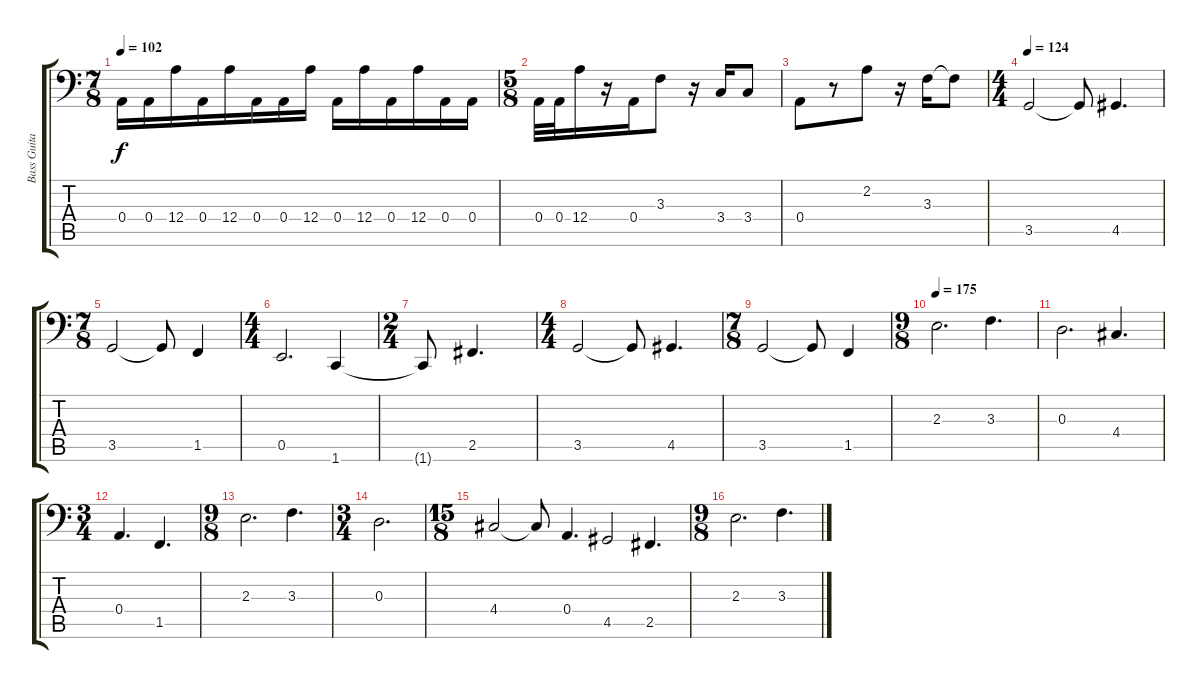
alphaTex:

\track ("Bass Guitar - John Myung" "Bass Guita") {instrument distortionguitar}
\staff {score tabs}
\tuning (C3 G2 D2 A1 E1 B0) {hide}
\ts (7 8)
\tempo 102
\clef f4
\ks c
0.4.16{dy f} 0.4.16 12.4.16 0.4.16 12.4.16 0.4.16 0.4.16 12.4.16 0.4.16 12.4.16 0.4.16 12.4.16 0.4.16 0.4.16 |
\ts (5 8)
0.4.32 0.4.32 12.4.16 r.16 0.4.16 3.3.8 r.16 3.4.16 3.4.8 |
0.4.8 r.8 2.2.8 r.16 3.3.16 3.3{t}.8 |
\ts (4 4)
\tempo 124
3.5.2 3.5{t}.8 4.5.4{d} |
\ts (7 8)
3.5.2 3.5{t}.8 1.5.4 |
\ts (4 4)
0.5.2{d} 1.6.4 |
\ts (2 4)
1.6{t}.8 2.5.4{d} |
\ts (4 4)
3.5.2 3.5{t}.8 4.5.4{d} |
\ts (7 8)
3.5.2 3.5{t}.8 1.5.4 |
\ts (9 8)
\tempo 175
2.3.2{d} 3.3.4{d} |
0.3.2{d} 4.4.4{d} |
\ts (3 4)
0.4.4{d} 1.5.4{d} |
\ts (9 8)
2.3.2{d} 3.3.4{d} |
\ts (3 4)
0.3.2{d} |
\ts (15 8)
4.4.2 4.4{t}.8 0.4.4{d} 4.5.2 2.5.4{d} |
\ts (9 8)
2.3.2{d} 3.3.4{d}
